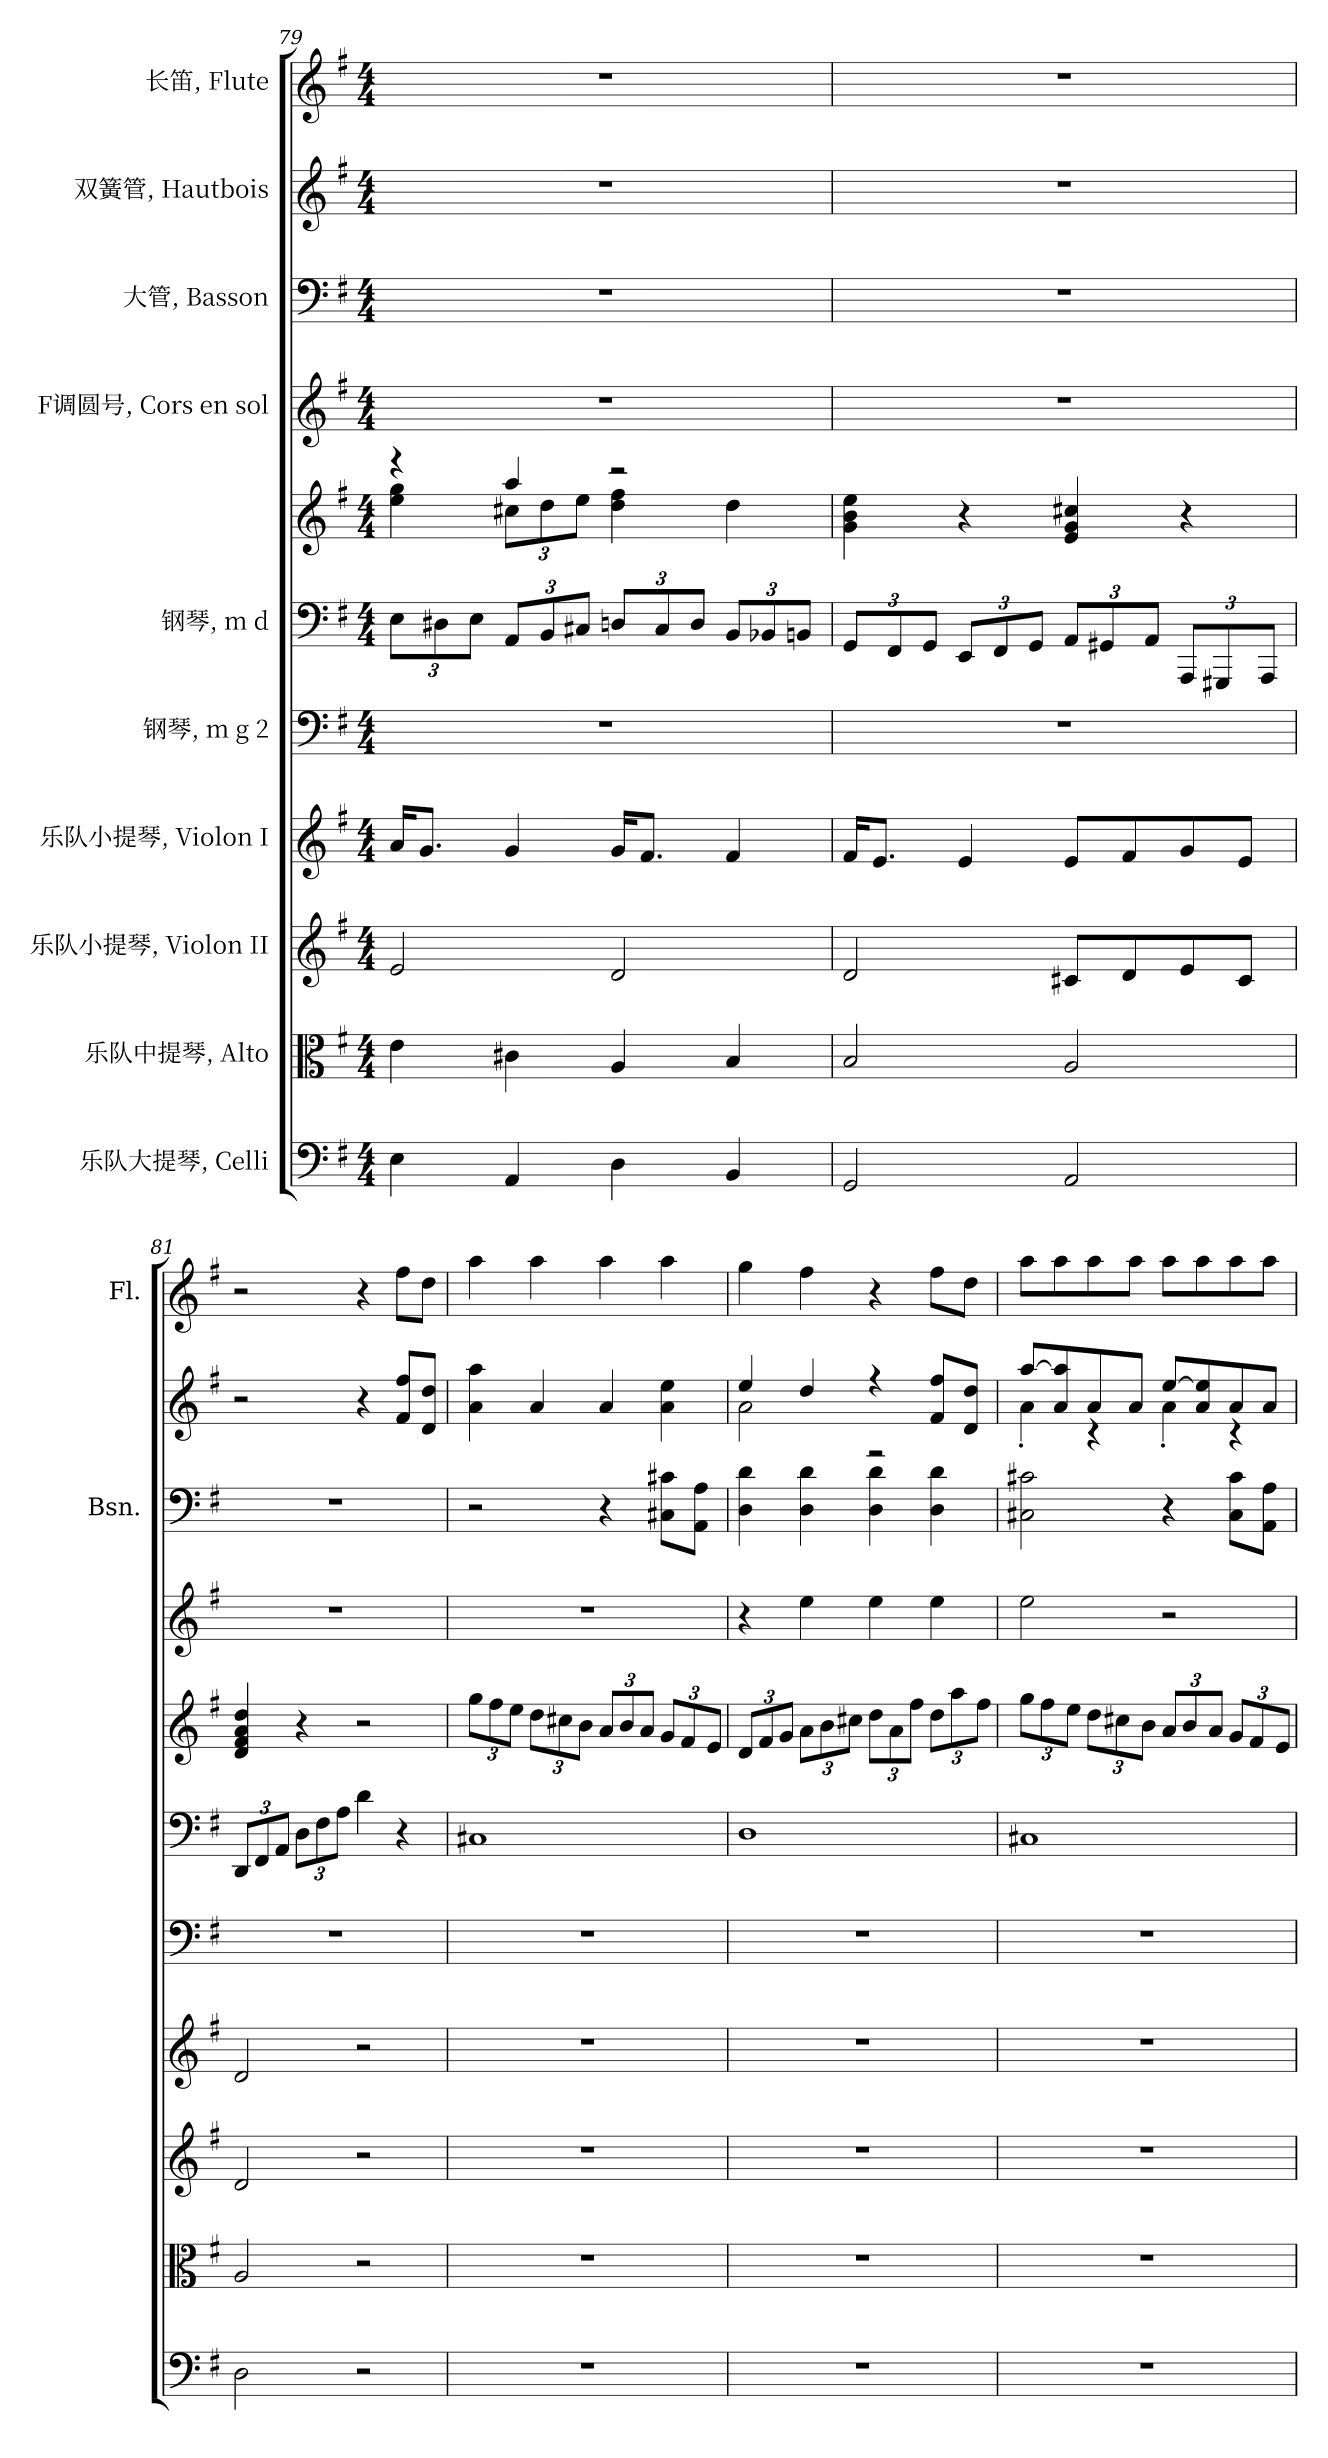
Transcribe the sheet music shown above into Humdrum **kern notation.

**kern	**kern	**kern	**kern	**kern	**kern	**kern	**kern	**kern	**kern	**kern
*part10	*part9	*part8	*part7	*part6	*part5	*part5	*part4	*part3	*part2	*part1
*staff11	*staff10	*staff9	*staff8	*staff7	*staff6	*staff5	*staff4	*staff3	*staff2	*staff1
*I"乐队大提琴, Celli	*I"乐队中提琴, Alto	*I"乐队小提琴, Violon II	*I"乐队小提琴, Violon I	*I"钢琴, m g 2	*I"钢琴, m d	*	*I"F调圆号, Cors en sol	*I"大管, Basson	*I"双簧管, Hautbois	*I"长笛, Flute
*	*	*	*	*	*	*	*	*I'Bsn.	*	*I'Fl.
!!LO:PB:g=z
*clefF4	*clefC3	*clefG2	*clefG2	*clefF4	*clefF4	*clefG2	*clefG2	*clefF4	*clefG2	*clefG2
*	*	*	*	*	*	*	*ITrd4c7	*	*	*
*k[f#]	*k[f#]	*k[f#]	*k[f#]	*k[f#]	*k[f#]	*k[f#]	*k[]	*k[f#]	*k[f#]	*k[f#]
*M4/4	*M4/4	*M4/4	*M4/4	*M4/4	*M4/4	*M4/4	*M4/4	*M4/4	*M4/4	*M4/4
*	*	*	*	*	*Xbrackettup	*	*	*	*	*
=79	=79	=79	=79	=79	=79	=79	=79	=79	=79	=79
*	*	*	*	*	*	*^	*	*	*	*
4E\	4e\	2e/	16a/KL	1r	12E\L	4r	4ee\ 4gg\	1r	1r	1r	1r
.	.	.	8.g/J	.	.	.	.	.	.	.	.
.	.	.	.	.	12D#X\	.	.	.	.	.	.
.	.	.	.	.	12E\J	.	.	.	.	.	.
*	*	*	*	*	*	*	*Xbrackettup	*	*	*	*
4AA/	4c#X\	.	4g/	.	12AA/L	4aa/	12cc#X\L	.	.	.	.
.	.	.	.	.	12BB/	.	12dd\	.	.	.	.
.	.	.	.	.	12C#X/J	.	12ee\J	.	.	.	.
4D\	4A/	2d/	16g/KL	.	12Dn/L	2r	4dd\ 4ff#\	.	.	.	.
.	.	.	8.f#/J	.	.	.	.	.	.	.	.
.	.	.	.	.	12C#/	.	.	.	.	.	.
.	.	.	.	.	12D/J	.	.	.	.	.	.
4BB/	4B/	.	4f#/	.	12BB/L	.	4dd\	.	.	.	.
.	.	.	.	.	12BB-X/	.	.	.	.	.	.
.	.	.	.	.	12BBn/J	.	.	.	.	.	.
*	*	*	*	*	*	*v	*v	*	*	*	*
=80	=80	=80	=80	=80	=80	=80	=80	=80	=80	=80
2GG/	2B/	2d/	16f#/KL	1r	12GG/L	4g\ 4b\ 4ee\	1r	1r	1r	1r
.	.	.	8.e/J	.	.	.	.	.	.	.
.	.	.	.	.	12FF#/	.	.	.	.	.
.	.	.	.	.	12GG/J	.	.	.	.	.
.	.	.	4e/	.	12EE/L	4r	.	.	.	.
.	.	.	.	.	12FF#/	.	.	.	.	.
.	.	.	.	.	12GG/J	.	.	.	.	.
2AA/	2A/	8c#X/L	8e/L	.	12AA/L	4e/ 4g/ 4cc#X/	.	.	.	.
.	.	.	.	.	12GG#X/	.	.	.	.	.
.	.	8d/	8f#/	.	.	.	.	.	.	.
.	.	.	.	.	12AA/J	.	.	.	.	.
.	.	8e/	8g/	.	12AAA/L	4r	.	.	.	.
.	.	.	.	.	12GGG#X/	.	.	.	.	.
.	.	8c#/J	8e/J	.	.	.	.	.	.	.
.	.	.	.	.	12AAA/J	.	.	.	.	.
=81	=81	=81	=81	=81	=81	=81	=81	=81	=81	=81
2D\	2A/	2d/	2d/	1r	12DD/L	4d/ 4f#/ 4a/ 4dd/	1r	1r	2r	2r
.	.	.	.	.	12FF#/	.	.	.	.	.
.	.	.	.	.	12AA/J	.	.	.	.	.
.	.	.	.	.	12D\L	4r	.	.	.	.
.	.	.	.	.	12F#\	.	.	.	.	.
.	.	.	.	.	12A\J	.	.	.	.	.
2r	2r	2r	2r	.	4d\	2r	.	.	4r	4r
.	.	.	.	.	4r	.	.	.	8f#/ 8ff#/L	8ff#\L
.	.	.	.	.	.	.	.	.	8d/ 8dd/J	8dd\J
!!LO:PB:g=z
=82	=82	=82	=82	=82	=82	=82	=82	=82	=82	=82
1r	1r	1r	1r	1r	1C#X	12gg\L	1r	2r	4a\ 4aa\	4aa\
.	.	.	.	.	.	12ff#\	.	.	.	.
.	.	.	.	.	.	12ee\J	.	.	.	.
.	.	.	.	.	.	12dd\L	.	.	4a/	4aa\
.	.	.	.	.	.	12cc#X\	.	.	.	.
.	.	.	.	.	.	12b\J	.	.	.	.
.	.	.	.	.	.	12a/L	.	4r	4a/	4aa\
.	.	.	.	.	.	12b/	.	.	.	.
.	.	.	.	.	.	12a/J	.	.	.	.
.	.	.	.	.	.	12g/L	.	8C#X\ 8c#X\L	4a\ 4ee\	4aa\
.	.	.	.	.	.	12f#/	.	.	.	.
.	.	.	.	.	.	.	.	8AA\ 8A\J	.	.
.	.	.	.	.	.	12e/J	.	.	.	.
=83	=83	=83	=83	=83	=83	=83	=83	=83	=83	=83
*	*	*	*	*	*	*	*	*	*^	*
1r	1r	1r	1r	1r	1D	12d/L	4r	4D\ 4d\	4ee/	2a\	4gg\
.	.	.	.	.	.	12f#/	.	.	.	.	.
.	.	.	.	.	.	12g/J	.	.	.	.	.
.	.	.	.	.	.	12a\L	4a\	4D\ 4d\	4dd/	.	4ff#\
.	.	.	.	.	.	12b\	.	.	.	.	.
.	.	.	.	.	.	12cc#X\J	.	.	.	.	.
.	.	.	.	.	.	12dd\L	4a\	4D\ 4d\	4r	2r	4r
.	.	.	.	.	.	12a\	.	.	.	.	.
.	.	.	.	.	.	12ff#\J	.	.	.	.	.
.	.	.	.	.	.	12dd\L	4a\	4D\ 4d\	8f#/ 8ff#/L	.	8ff#\L
.	.	.	.	.	.	12aa\	.	.	.	.	.
.	.	.	.	.	.	.	.	.	8d/ 8dd/J	.	8dd\J
.	.	.	.	.	.	12ff#\J	.	.	.	.	.
=84	=84	=84	=84	=84	=84	=84	=84	=84	=84	=84	=84
1r	1r	1r	1r	1r	1C#X	12gg\L	2a\	2C#X\ 2c#X\	[8aa/L	4a'\	8aa\L
.	.	.	.	.	.	12ff#\	.	.	.	.	.
.	.	.	.	.	.	.	.	.	8a/ 8aa/]	.	8aa\
.	.	.	.	.	.	12ee\J	.	.	.	.	.
.	.	.	.	.	.	12dd\L	.	.	8a/	4r	8aa\
.	.	.	.	.	.	12cc#X\	.	.	.	.	.
.	.	.	.	.	.	.	.	.	8a/J	.	8aa\J
.	.	.	.	.	.	12b\J	.	.	.	.	.
.	.	.	.	.	.	12a/L	2r	4r	[8ee/L	4a'\	8aa\L
.	.	.	.	.	.	12b/	.	.	.	.	.
.	.	.	.	.	.	.	.	.	8a/ 8ee/]	.	8aa\
.	.	.	.	.	.	12a/J	.	.	.	.	.
.	.	.	.	.	.	12g/L	.	8C#\ 8c#\L	8a/	4r	8aa\
.	.	.	.	.	.	12f#/	.	.	.	.	.
.	.	.	.	.	.	.	.	8AA\ 8A\J	8a/J	.	8aa\J
.	.	.	.	.	.	12e/J	.	.	.	.	.
*	*	*	*	*	*	*	*	*	*v	*v	*
=	=	=	=	=	=	=	=	=	=	=
*-	*-	*-	*-	*-	*-	*-	*-	*-	*-	*-
